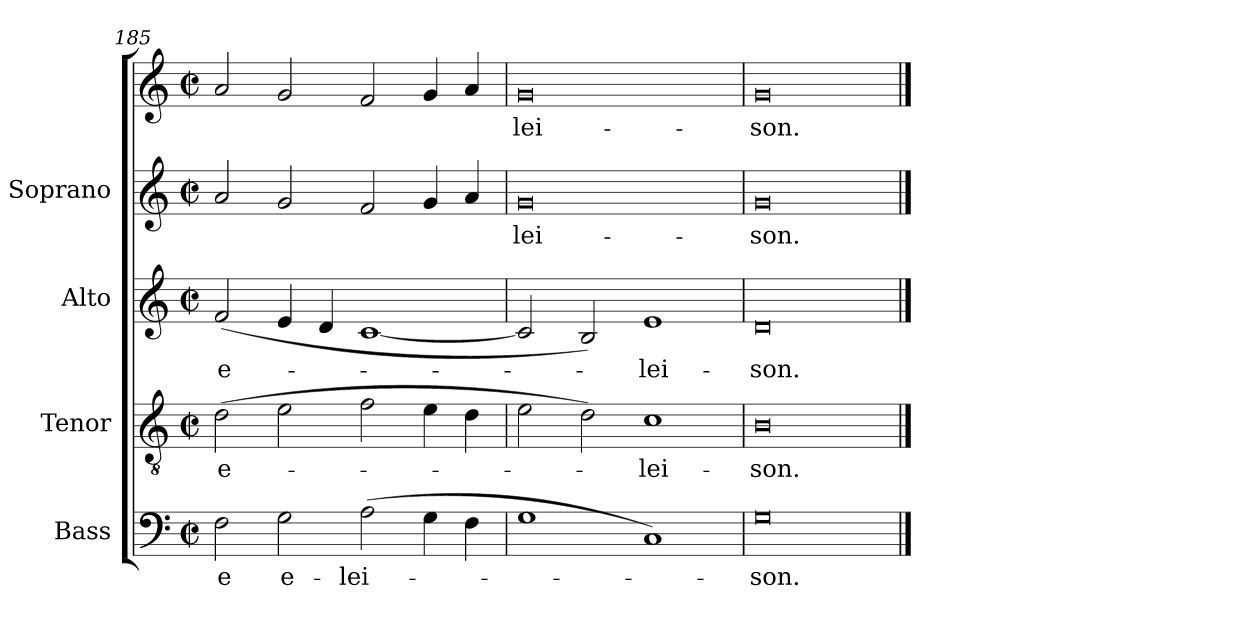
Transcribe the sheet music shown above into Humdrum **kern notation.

**kern	**text	**kern	**text	**kern	**text	**kern	**text	**kern	**text
*part4	*part4	*part3	*part3	*part2	*part2	*part1	*part1	*part1	*part1
*staff5	*staff5	*staff4	*staff4	*staff3	*staff3	*staff2	*staff2	*staff1	*staff1
*I"Bass	*	*I"Tenor	*	*I"Alto	*	*I"Soprano	*	*	*
*I'Bass	*	*I'Tenor	*	*I'Alto	*	*I'Soprano	*	*	*
*clefF4	*	*clefGv2	*	*clefG2	*	*clefG2	*	*clefG2	*
*k[]	*	*k[]	*	*k[]	*	*k[]	*	*k[]	*
*C:	*	*C:	*	*C:	*	*C:	*	*C:	*
*M4/2	*	*M4/2	*	*M4/2	*	*M4/2	*	*M4/2	*
*met(c|)	*	*met(c|)	*	*met(c|)	*	*met(c|)	*	*met(c|)	*
=185	=185	=185	=185	=185	=185	=185	=185	=185	=185
!	!LO:LY:b	!	!LO:LY:b	!	!LO:LY:b	!	!	!	!
2F	-e	(>2d	e-	(<2f	e-	2a	.	2a	.
!	!LO:LY:b	!	!	!	!	!	!	!	!
2G	e-	2e	.	4e	.	2g	.	2g	.
.	.	.	.	4d	.	.	.	.	.
!	!LO:LY:b	!	!	!	!	!	!	!	!
(>2A	-lei-	2f	.	[1c	.	2f	.	2f	.
4G	.	4e	.	.	.	4g	.	4g	.
4F	.	4d	.	.	.	4a	.	4a	.
=186	=186	=186	=186	=186	=186	=186	=186	=186	=186
!	!	!	!	!	!	!	!LO:LY:b	!	!LO:LY:b
1G	.	2e	.	2c]	.	0g	lei-	0g	lei-
.	.	2d)	.	2B)	.	.	.	.	.
!	!	!	!LO:LY:b	!	!LO:LY:b	!	!	!	!
1C)	.	1c	lei-	1e	lei-	.	.	.	.
=187	=187	=187	=187	=187	=187	=187	=187	=187	=187
!	!LO:LY:b	!	!LO:LY:b	!	!LO:LY:b	!	!LO:LY:b	!	!LO:LY:b
0G	son.	0B	-son.	0d	-son.	0g	-son.	0g	-son.
==	==	==	==	==	==	==	==	==	==
*-	*-	*-	*-	*-	*-	*-	*-	*-	*-
